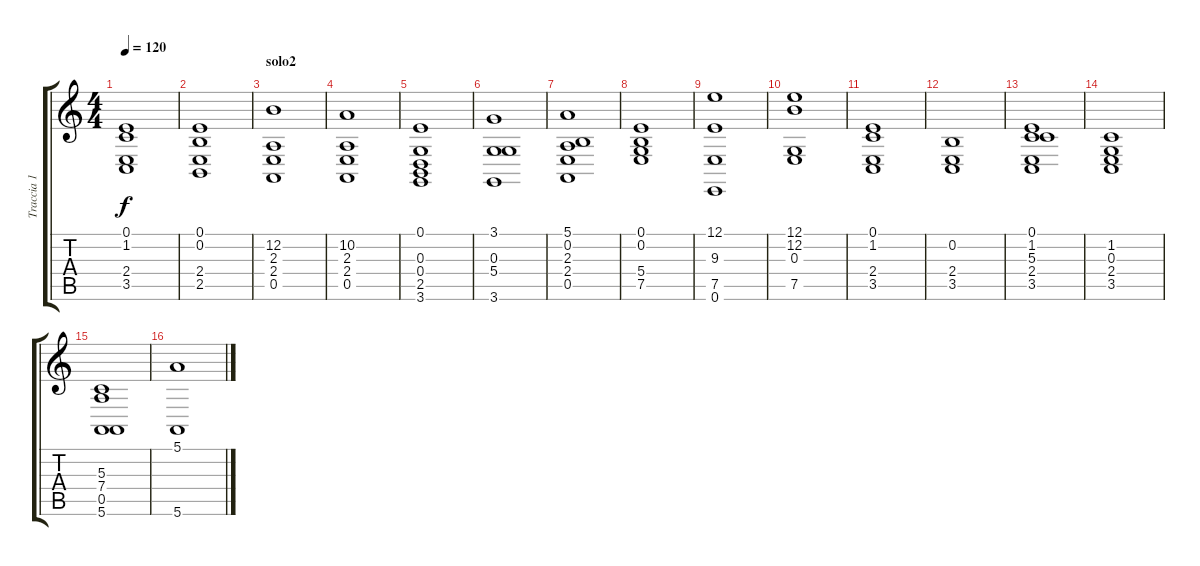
\track ("Traccia 1" "Traccia 1") {instrument synthstrings1}
\staff {score tabs}
\tuning (E4 B3 G3 D3 A2 E2) {hide}
\ts (4 4)
\tempo 120
\clef g2
\ks c
(0.1 1.2 2.4 3.5).1{dy f} |
(0.1 0.2 2.4 2.5).1 |
\section ("" "solo2")
(12.2 2.3 2.4 0.5).1 |
(10.2 2.3 2.4 0.5).1 |
(0.1 0.3 0.4 2.5 3.6).1 |
(3.1 0.3 5.4 3.6).1 |
(5.1 0.2 2.3 2.4 0.5).1 |
(0.1 0.2 5.4 7.5).1 |
(12.1 9.3 7.5 0.6).1 |
(12.1 12.2 0.3 7.5).1 |
(0.1 1.2 2.4 3.5).1 |
(0.2 2.4 3.5).1 |
(0.1 1.2 5.3 2.4 3.5).1 |
(1.2 0.3 2.4 3.5).1 |
(5.3 7.4 0.5 5.6).1 |
(5.1 5.6).1
